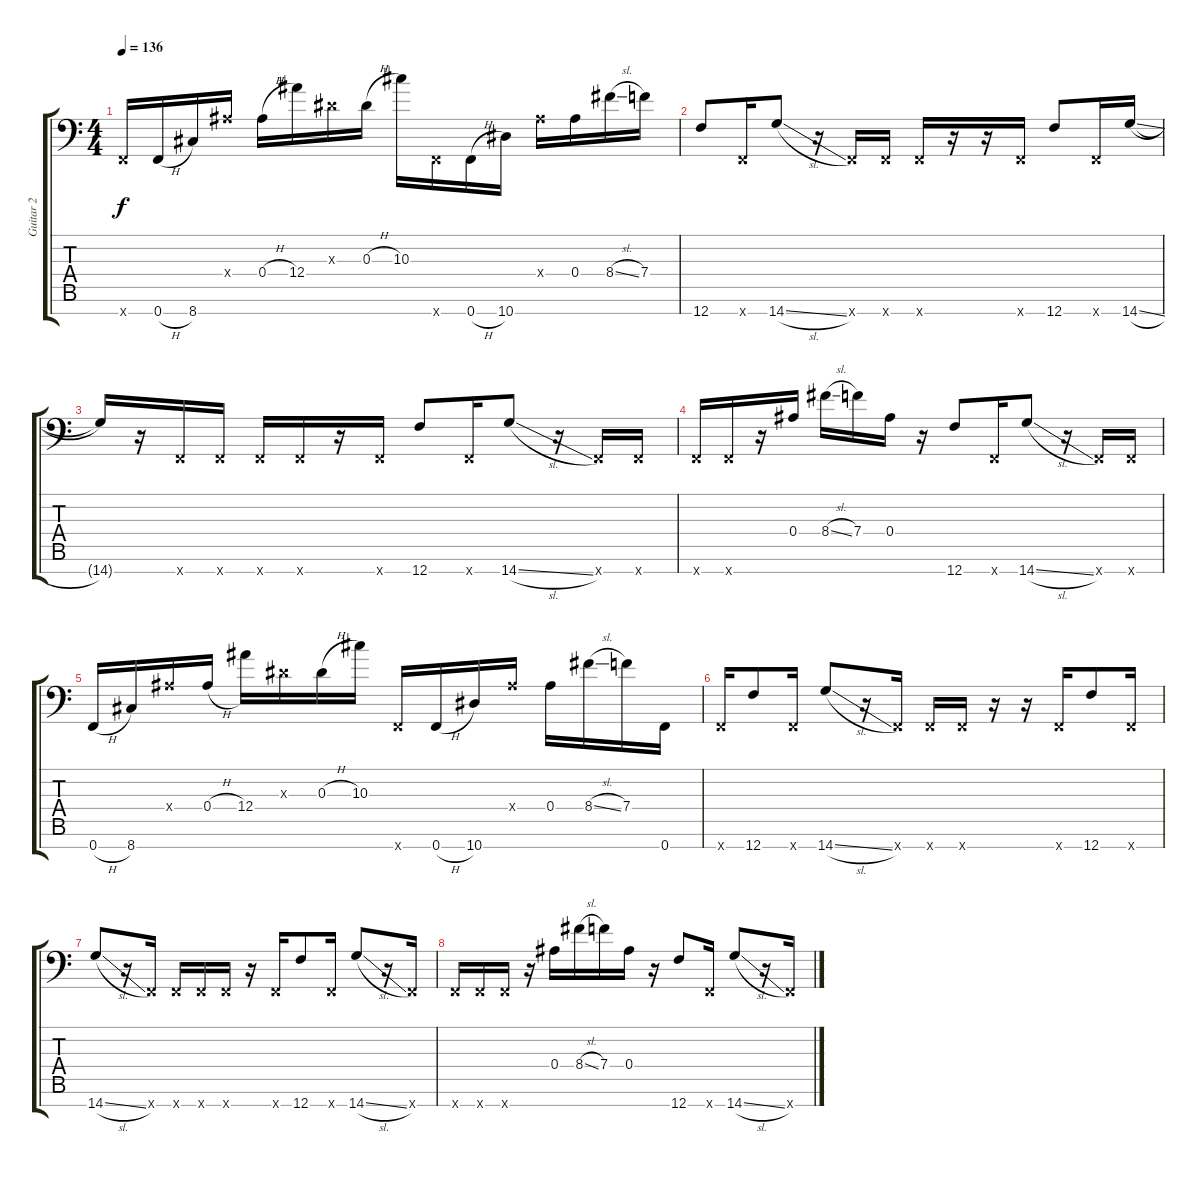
\track ("Guitar 2" "Guitar 2") {instrument distortionguitar}
\staff {score tabs}
\tuning (Bb3 F3 Eb3 Bb2 F2 Bb1 F1) {hide}
\ts (4 4)
\tempo 136
\clef f4
\ks c
0.7{x}.16{dy f} 0.7{h}.16 8.7.16 0.4{x}.16 0.4{h}.16 12.4.16 0.3{x}.16 0.3{h}.16 10.3.16 0.7{x}.16 0.7{h}.16 10.7.16 0.4{x}.16 0.4.16 8.4{sl}.16 7.4.16 |
12.7.8 0.7{x}.16 14.7{sl}.8 r.16 0.7{x}.16 0.7{x}.16 0.7{x}.16 r.16 r.16 0.7{x}.16 12.7.8 0.7{x}.16 14.7{sl}.16 |
14.7{t}.16 r.16 0.7{x}.16 0.7{x}.16 0.7{x}.16 0.7{x}.16 r.16 0.7{x}.16 12.7.8 0.7{x}.16 14.7{sl}.8 r.16 0.7{x}.16 0.7{x}.16 |
0.7{x}.16 0.7{x}.16 r.16 0.4.16 8.4{sl}.16 7.4.16 0.4.16 r.16 12.7.8 0.7{x}.16 14.7{sl}.8 r.16 0.7{x}.16 0.7{x}.16 |
0.7{h}.16 8.7.16 0.4{x}.16 0.4{h}.16 12.4.16 0.3{x}.16 0.3{h}.16 10.3.16 0.7{x}.16 0.7{h}.16 10.7.16 0.4{x}.16 0.4.16 8.4{sl}.16 7.4.16 0.7.16 |
0.7{x}.16 12.7.8 0.7{x}.16 14.7{sl}.8 r.16 0.7{x}.16 0.7{x}.16 0.7{x}.16 r.16 r.16 0.7{x}.16 12.7.8 0.7{x}.16 |
14.7{sl}.8 r.16 0.7{x}.16 0.7{x}.16 0.7{x}.16 0.7{x}.16 r.16 0.7{x}.16 12.7.8 0.7{x}.16 14.7{sl}.8 r.16 0.7{x}.16 |
0.7{x}.16 0.7{x}.16 0.7{x}.16 r.16 0.4.16 8.4{sl}.16 7.4.16 0.4.16 r.16 12.7.8 0.7{x}.16 14.7{sl}.8 r.16 0.7{x}.16
